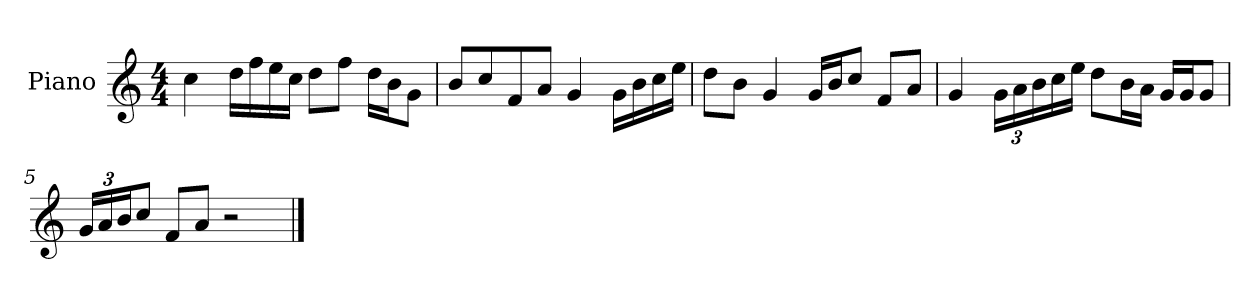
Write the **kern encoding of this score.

**kern
*part1
*staff1
*I"Piano
*I'P-no
*clefG2
*k[]
*M4/4
*MM90
=1
4cc\
16dd\LL
16ff\
16ee\
16cc\JJ
8dd\L
8ff\J
16dd\LL
16b\J
8g\J
=2
8b/L
8cc/
8f/
8a/J
4g/
16g\LL
16b\
16cc\
16ee\JJ
=3
8dd\L
8b\J
4g/
16g/LL
16b/J
8cc/J
8f/L
8a/J
=4
4g/
*Xbrackettup
24g\LL
24a\
24b\
16cc\
16ee\JJ
8dd\L
16b\L
16a\JJ
16g/LL
16g/J
8g/J
!!LO:LB:g=z
=5
24g/LL
24a/
24b/J
8cc/J
8f/L
8a/J
2r
==
*-
